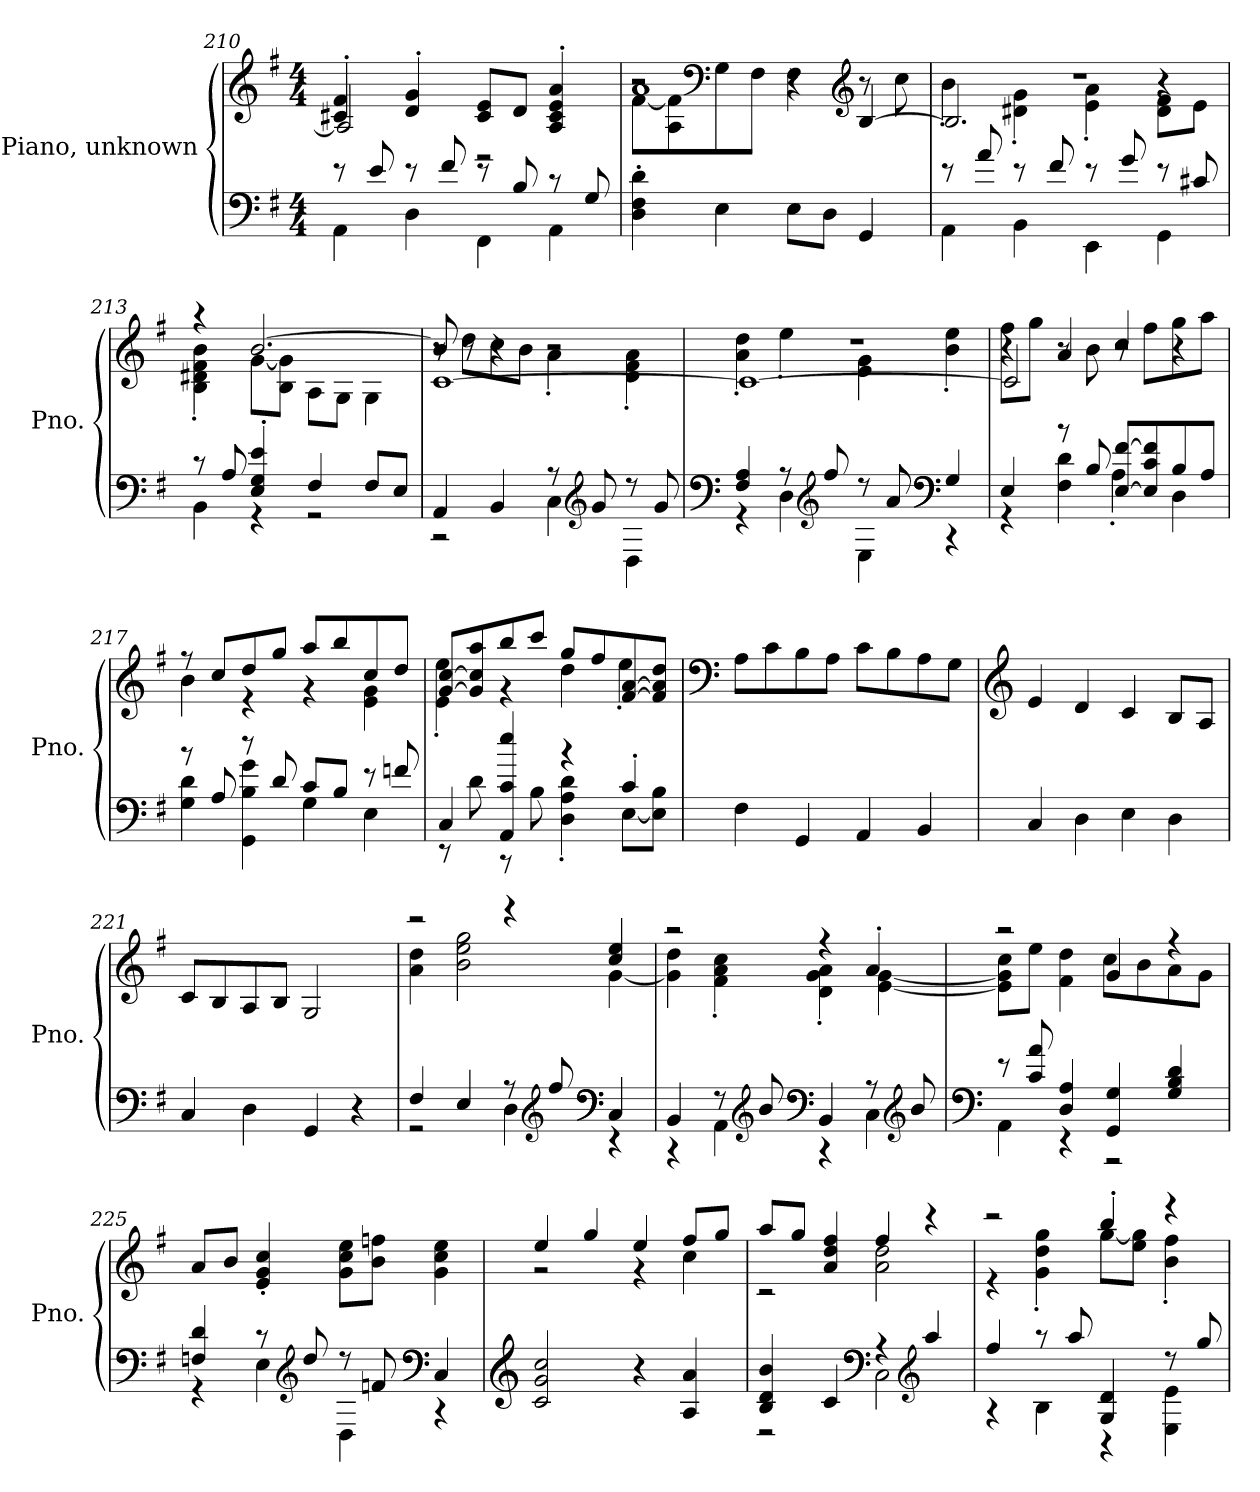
**kern	**kern
*part1	*part1
*staff2	*staff1
*I"Piano, unknown	*
*I'Pno.	*
!!LO:LB:g=z
*clefF4	*clefG2
*k[f#]	*k[f#]
*M4/4	*M4/4
=210	=210
*^	*^
8r	4AA\	4c#X/' 4f#/'	2A/]
8e/	.	.	.
8r	4D\	4d/' 4g/'	.
8f#/	.	.	.
8r	4FF#\	8c#/ 8e/L	2r
8B/	.	8d/J	.
8r	4AA\	4A/' 4c#/' 4e/' 4a/'	.
8G/	.	.	.
*v	*v	*	*
=211	=211	=211
*	*	*^
4D\' 4F#\' 4d\'	1a	[8f#\L	2r
.	.	8A\ 8f#\]	.
*	*clefF4	*	*
4E\	.	8G\	.
.	.	8F#\J	.
8E\L	.	4F#\	4r
8D\J	.	.	.
*	*clefG2	*	*
4GG/	.	8r	[4B/
.	.	8cc\	.
=212	=212	=212	=212
*^	*	*	*
8r	4AA\	1r	4b'\	2.B/]
8a/	.	.	.	.
8r	4BB\	.	4d#X\' 4g\'	.
8f#/	.	.	.	.
8r	4EE\	.	4e\' 4a\'	.
8g/	.	.	.	.
8r	4GG\	.	8d#\ 8f#\L	4r
8c#X/	.	.	8e\J	.
*	*	*	*v	*v
!!LO:LB:g=z
=213	=213	=213	=213
8r	4BB\	4r	4B\' 4d#X\' 4f#\' 4b\'
8A/	.	.	.
4E/' 4G/' 4e/'	4r	[2.b/	[8g\L
.	.	.	8B\ 8g\]J
4F#/	2r	.	8A\L
.	.	.	8G\J
8F#/L	.	.	4G\
8E/J	.	.	.
=214	=214	=214	=214
*	*	*	*^
4AA/	2r	8b/]	8r	[1c
.	.	8r	8dd\L	.
4BB/	.	4r	8cc\	.
.	.	.	8b\J	.
8r	4C\	2r	4a'\	.
*clefG2	*	*	*	*
8g/	.	.	.	.
8r	4D\	.	4d\' 4f#\' 4a\'	.
8g/	.	.	.	.
=215	=215	=215	=215	=215
*clefF4	*	*	*	*
4F#/ 4A/	4r	1r	4a\' 4dd\'	1c_
8r	4D\	.	4ee'\	.
*clefG2	*	*	*	*
8ff#/	.	.	.	.
8r	4E\	.	4e\ 4g\	.
8a/	.	.	.	.
*clefF4	*	*	*	*
4G/	4r	.	4b\' 4ee\'	.
!!LO:PB:g=z	!!	!!
=216	=216	=216	=216	=216
4E/	4r	4r	8ff#\L	2c/]
.	.	.	8gg\J	.
8r	4F#\ 4d\	4a/	8r	.
8B/	.	.	8b\	.
[8E/ [8f#/L	4A'\	4cc/	8r	2r
8E/] 8c/ 8f#/]	.	.	8ff#\L	.
8B/	4D\	4r	8gg\	.
8A/J	.	.	8aa\J	.
*	*	*	*v	*v
=217	=217	=217	=217
8r	4G\ 4d\	8r	4b\
8A/	.	8cc/L	.
8r	4GG\ 4B\ 4g\	8dd/	4r
8d/	.	8gg/J	.
8c/L	4G\	8aa/L	4r
8B/J	.	8bb/	.
8r	4E\	8cc/	4e\ 4g\
8fn/	.	8dd/J	.
=218	=218	=218	=218
4C/	8r	[8g/ [8cc/L	4e\' 4ee\'
.	8d\	8g/] 8cc/] 8aa/	.
4AA/ 4c/ 4ee/	8r	8bb/	4r
.	8B\	8ccc/J	.
4r	4D\' 4A\' 4d\'	8gg/L	4dd\
.	.	8ff#/	.
4c'/	[8E\L	[8f#/ [8a/	4ee'\
.	8E\] 8B\J	8f#/] 8a/] 8dd/J	.
*v	*v	*	*
*	*v	*v
=219	=219
*	*clefF4
4F#\	8A\L
.	8c\
4GG/	8B\
.	8A\J
4AA/	8c\L
.	8B\
4BB/	8A\
.	8G\J
!!LO:LB:g=z
=220	=220
*	*clefG2
4C/	4e/
4D\	4d/
4E\	4c/
4D\	8B/L
.	8A/J
=221	=221
4C/	8c/L
.	8B/
4D\	8A/
.	8B/J
4GG/	2G/
4r	.
=222	=222
*^	*^
4F#/	2r	2r	4a\ 4dd\
4E/	.	.	2b\ 2ee\ 2gg\
8r	4D\	4r	.
*clefG2	*	*	*
8ff#/	.	.	.
*clefF4	*	*	*
4C/	4r	4cc/ 4ee/	[4g\
=223	=223	=223	=223
4BB/	4r	2r	4g\] 4dd\
8r	4AA\	.	4f#\' 4a\' 4cc\'
*clefG2	*	*	*
8b/	.	.	.
*clefF4	*	*	*
4BB/	4r	4r	4d\' 4g\' 4a\'
8r	4C\	4a'/	[4e\ [4g\
*clefG2	*	*	*
8b/	.	.	.
!!LO:LB:g=z	!!
=224	=224	=224	=224
*clefF4	*	*	*
8r	4AA\	2r	8e\] 8g\] 8cc\L
8c/ 8a/	.	.	8ee\J
4D/ 4A/	4r	.	4f#\ 4dd\
4GG/ 4G/	2r	4g/	8cc\L
.	.	.	8b\
4G/ 4B/ 4d/	.	4r	8a\
.	.	.	8g\J
*	*	*v	*v
=225	=225	=225
4Fn/ 4d/	4r	8a/L
.	.	8b/J
8r	4E\	4e/' 4g/' 4cc/'
*clefG2	*	*
8dd/	.	.
8r	4D\	8g\ 8cc\ 8ee\L
8fn/	.	8b\ 8ffn\J
*clefF4	*	*
4C/	4r	4g\ 4cc\ 4ee\
*v	*v	*
=226	=226
*clefG2	*
*	*^
2c/ 2g/ 2cc/	4ee/	2r
.	4gg/	.
4r	4ee/	4r
4A/ 4a/	8ff#/L	4cc\
.	8gg/J	.
=227	=227	=227
*^	*	*
4B/ 4d/ 4b/	2r	8aa/L	2r
.	.	8gg/J	.
4c/	.	4a/ 4dd/ 4ff#/	.
*clefF4	*	*	*
4r	2C\	4ff#/	2a\ 2dd\
*clefG2	*	*	*
4aa/	.	4r	.
!!LO:LB:g=z	!!
=228	=228	=228	=228
4ff#/	4r	2r	4r
8r	4B\	.	4g\' 4dd\' 4gg\'
8aa/	.	.	.
4G/ 4d/	4r	4bb'/	[8gg\L
.	.	.	8ee\ 8gg\]J
8r	4E\ 4e\	4r	4b\' 4ff#\'
8gg/	.	.	.
*v	*v	*	*
*	*v	*v
=	=
*-	*-
